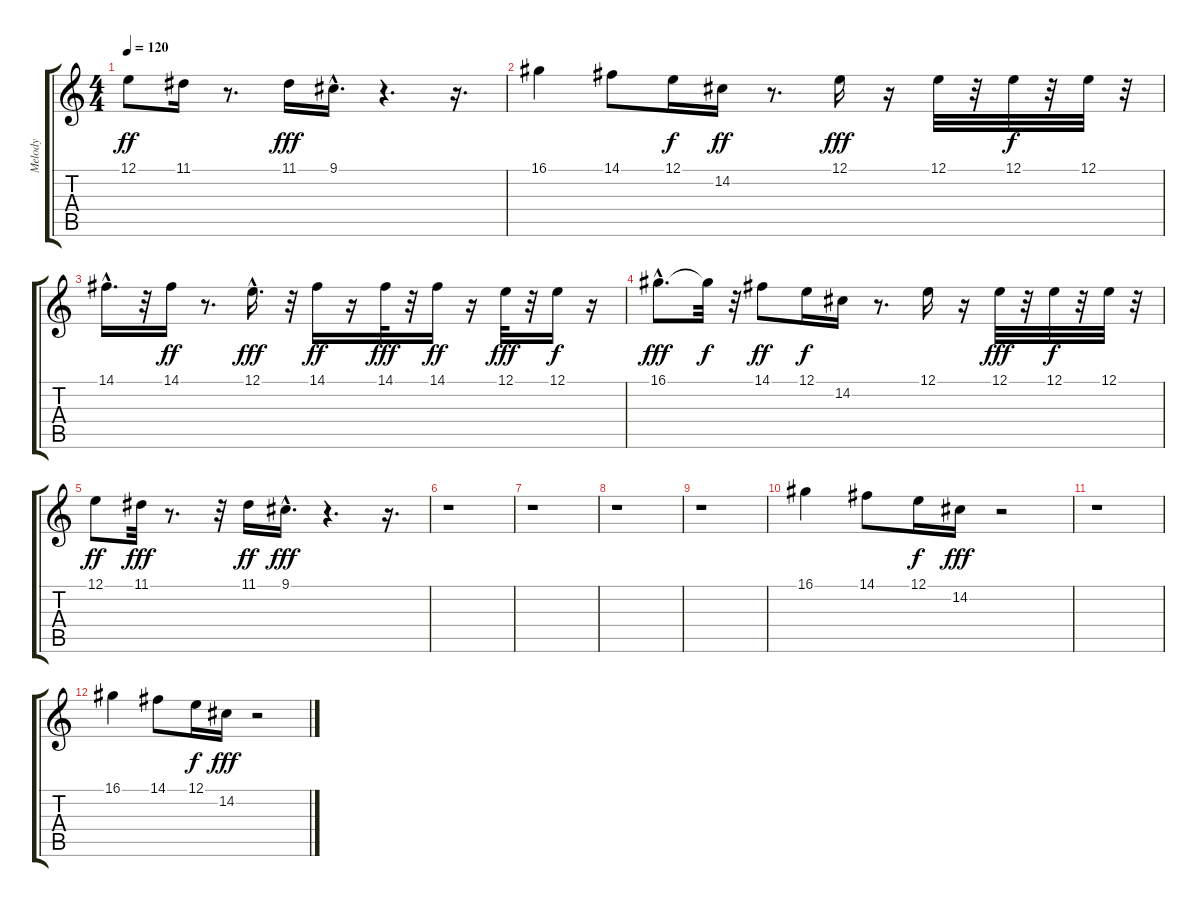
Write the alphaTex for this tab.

\track ("Melody" "Melody") {instrument fx4atmosphere}
\staff {score tabs}
\tuning (E4 B3 G3 D3 A2 E2) {hide}
\ts (4 4)
\tempo 120
\clef g2
\ks c
12.1.8{dy ff} 11.1.16 r.8{d} 11.1.16{dy fff} 9.1{hac}.16{d} r.4{d} r.16{d} |
16.1.4 14.1.8 12.1.16{dy f} 14.2.16{dy ff} r.8{d} 12.1.16{dy fff} r.16 12.1.32 r.32 12.1.32{dy f} r.32 12.1.32 r.32 |
14.1{hac}.16{d} r.32 14.1.16{dy ff} r.8{d} 12.1{hac}.16{d dy fff} r.32 14.1.16{dy ff} r.16 14.1.32{dy fff} r.32 14.1.16{dy ff} r.16 12.1.32{dy fff} r.32 12.1.16{dy f} r.16 |
16.1{hac}.8{d dy fff} 16.1{t}.32{dy f} r.32 14.1.8{dy ff} 12.1.16{dy f} 14.2.16 r.8{d} 12.1.16 r.16 12.1.32{dy fff} r.32 12.1.32{dy f} r.32 12.1.32 r.32 |
12.1.8{dy ff} 11.1.32{dy fff} r.8{d} r.32 11.1.16{dy ff} 9.1{hac}.16{d dy fff} r.4{d} r.16{d} |
r.1 |
r.1 |
r.1 |
r.1 |
16.1.4 14.1.8 12.1.16{dy f} 14.2.16{dy fff} r.2 |
r.1 |
16.1.4 14.1.8 12.1.16{dy f} 14.2.16{dy fff} r.2
